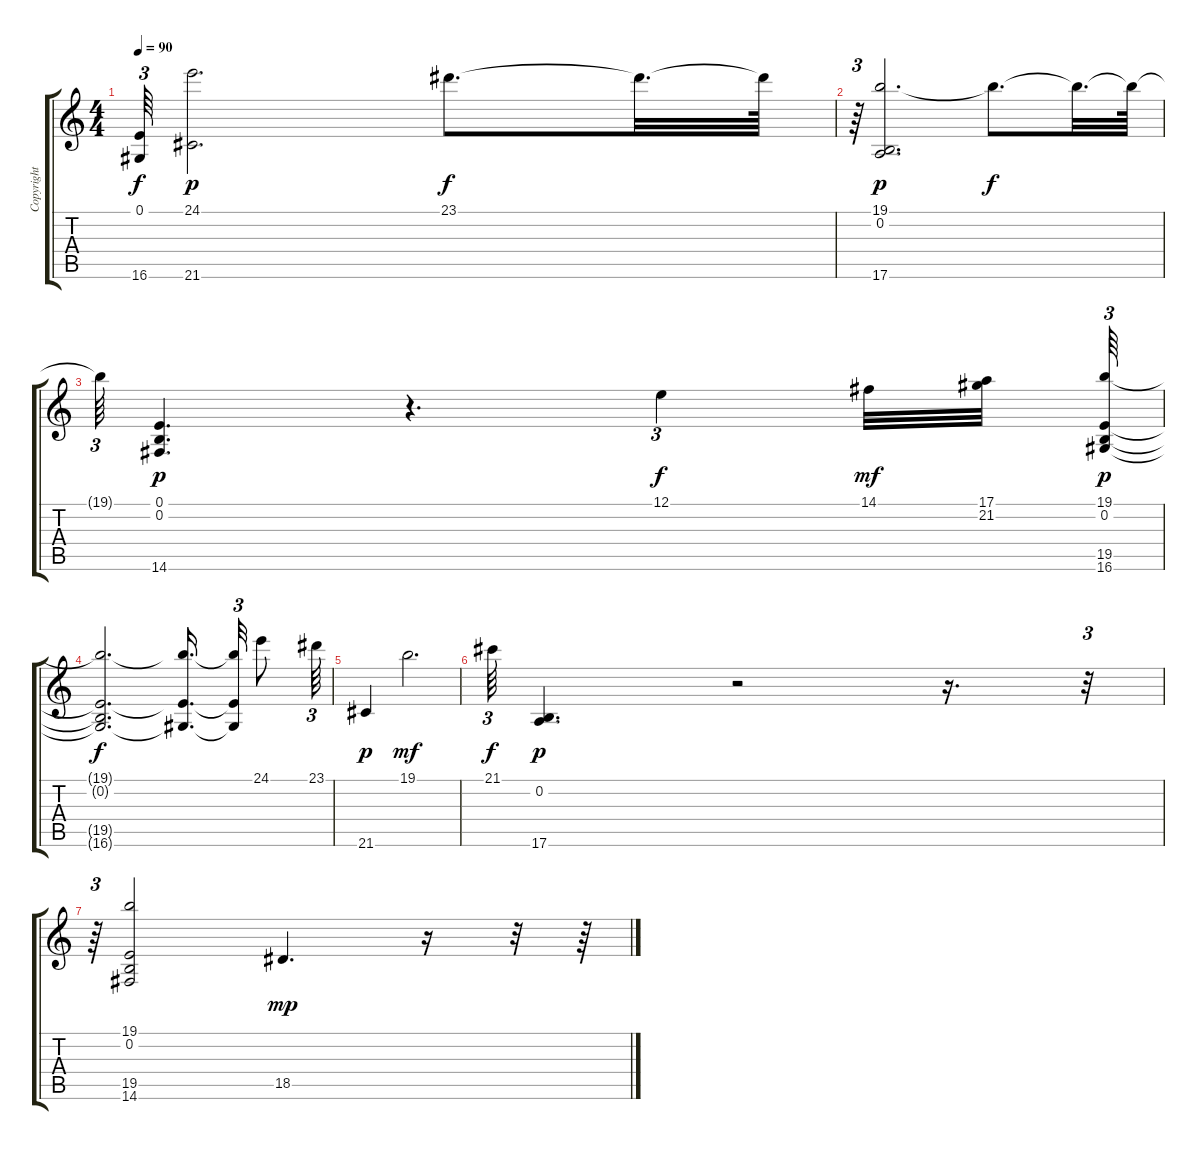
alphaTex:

\track ("Copyright © by WWST" "Copyright ") {instrument stringensemble1}
\staff {score tabs}
\tuning (E4 B3 G3 D3 A2 E2) {hide}
\ts (4 4)
\tempo 90
\clef g2
\ks c
(0.1{t} 16.6{t}).64{tu (3 2) dy f} (24.1 21.6).2{d dy p} 23.1.8{d dy f} 23.1{t}.32{d} 23.1{t}.64 |
r.64{tu (3 2)} (19.1 0.2 17.6).2{d dy p} 19.1{t}.8{d dy f} 19.1{t}.32{d} 19.1{t}.64 |
19.1{t}.64{tu (3 2)} (0.1 0.2 14.6).4{d dy p} r.4{d} 12.1.4{tu (3 2) dy f} 14.1.32{dy mf} (17.1 21.2).32 (19.1 0.2 19.5 16.6).64{tu (3 2) dy p} |
(19.1{t} 0.2{t} 19.5{t} 16.6{t}).2{d dy f} (19.1{t} 19.5{t} 16.6{t}).16{d} (19.1{t} 19.5{t} 16.6{t}).32{tu (3 2)} 24.1.8 23.1.64{tu (3 2)} |
21.6.4{dy p} 19.1.2{d dy mf} |
21.1.64{tu (3 2) dy f} (0.2 17.6).4{d dy p} r.2 r.16{d} r.32{tu (3 2)} |
r.64{tu (3 2)} (19.1 0.2 19.5 14.6).2 18.5.4{d dy mp} r.16 r.32 r.64
